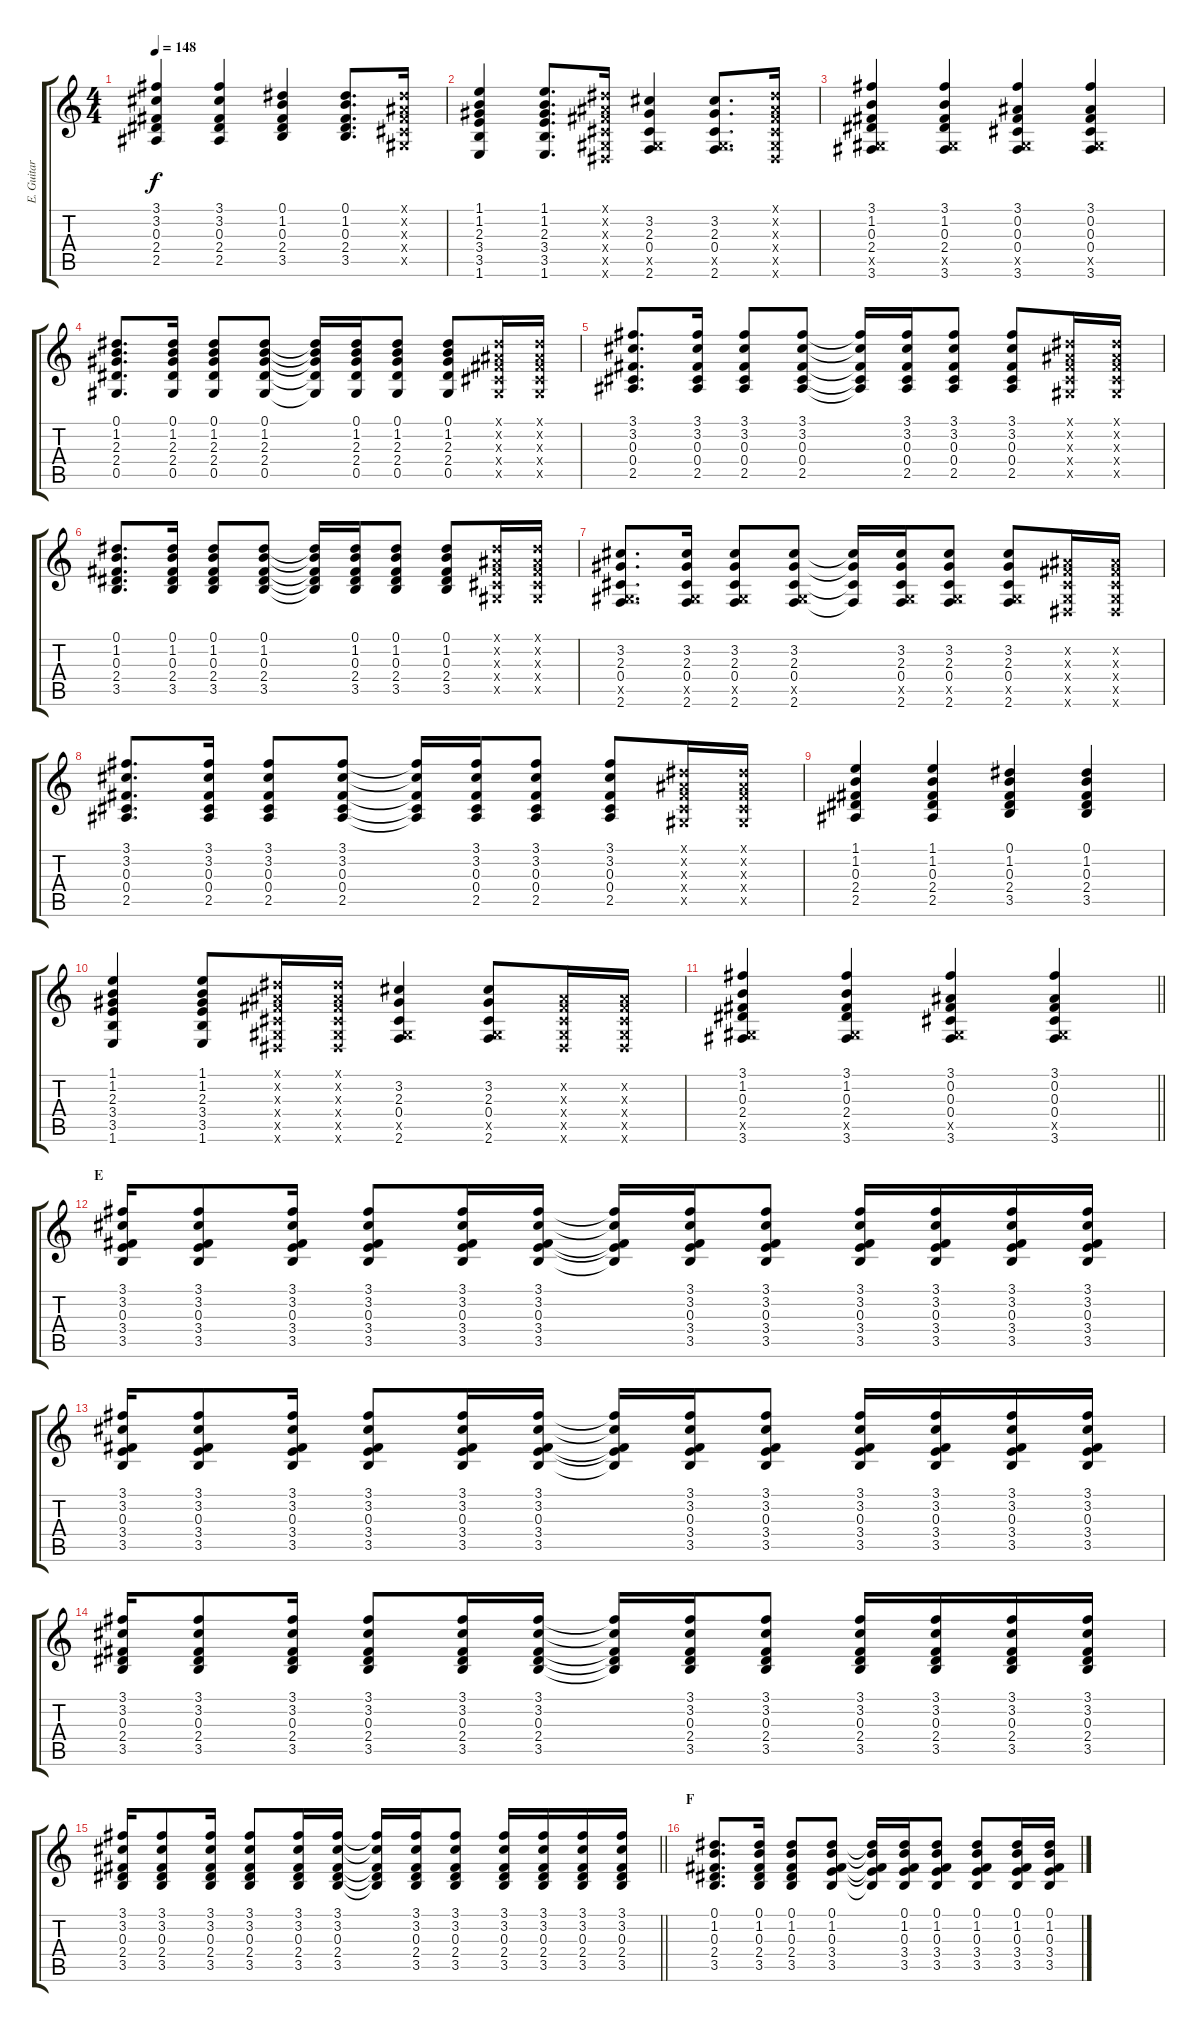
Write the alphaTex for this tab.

\track ("E. Guitar III (L. Channel)" "E. Guitar ") {instrument overdrivenguitar}
\staff {score tabs}
\tuning (Eb4 Bb3 Gb3 Db3 Ab2 Eb2) {hide}
\ts (4 4)
\tempo 148
\clef g2
\ks c
(3.1 3.2 0.3 2.4 2.5).4{dy f} (3.1 3.2 0.3 2.4 2.5).4 (0.1 1.2 0.3 2.4 3.5).4 (0.1 1.2 0.3 2.4 3.5).8{d} (0.1{x} 0.2{x} 0.3{x} 0.4{x} 0.5{x}).16 |
(1.1 1.2 2.3 3.4 3.5 1.6).4 (1.1 1.2 2.3 3.4 3.5 1.6).8{d} (0.1{x} 0.2{x} 0.3{x} 0.4{x} 0.5{x} 0.6{x}).16 (3.2 2.3 0.4 0.5{x} 2.6).4 (3.2 2.3 0.4 0.5{x} 2.6).8{d} (0.1{x} 0.2{x} 0.3{x} 0.4{x} 0.5{x} 0.6{x}).16 |
(3.1 1.2 0.3 2.4 0.5{x} 3.6).4 (3.1 1.2 0.3 2.4 0.5{x} 3.6).4 (3.1 0.2 0.3 0.4 0.5{x} 3.6).4 (3.1 0.2 0.3 0.4 0.5{x} 3.6).4 |
(0.1 1.2 2.3 2.4 0.5).8{d} (0.1 1.2 2.3 2.4 0.5).16 (0.1 1.2 2.3 2.4 0.5).8 (0.1 1.2 2.3 2.4 0.5).8 (0.1{t} 1.2{t} 2.3{t} 2.4{t} 0.5{t}).16 (0.1 1.2 2.3 2.4 0.5).16 (0.1 1.2 2.3 2.4 0.5).8 (0.1 1.2 2.3 2.4 0.5).8 (0.1{x} 0.2{x} 0.3{x} 0.4{x} 0.5{x}).16 (0.1{x} 0.2{x} 0.3{x} 0.4{x} 0.5{x}).16 |
(3.1 3.2 0.3 0.4 2.5).8{d} (3.1 3.2 0.3 0.4 2.5).16 (3.1 3.2 0.3 0.4 2.5).8 (3.1 3.2 0.3 0.4 2.5).8 (3.1{t} 3.2{t} 0.3{t} 0.4{t} 2.5{t}).16 (3.1 3.2 0.3 0.4 2.5).16 (3.1 3.2 0.3 0.4 2.5).8 (3.1 3.2 0.3 0.4 2.5).8 (0.1{x} 0.2{x} 0.3{x} 0.4{x} 0.5{x}).16 (0.1{x} 0.2{x} 0.3{x} 0.4{x} 0.5{x}).16 |
(0.1 1.2 0.3 2.4 3.5).8{d} (0.1 1.2 0.3 2.4 3.5).16 (0.1 1.2 0.3 2.4 3.5).8 (0.1 1.2 0.3 2.4 3.5).8 (0.1{t} 1.2{t} 0.3{t} 2.4{t} 3.5{t}).16 (0.1 1.2 0.3 2.4 3.5).16 (0.1 1.2 0.3 2.4 3.5).8 (0.1 1.2 0.3 2.4 3.5).8 (0.1{x} 0.2{x} 0.3{x} 0.4{x} 0.5{x}).16 (0.1{x} 0.2{x} 0.3{x} 0.4{x} 0.5{x}).16 |
(3.2 2.3 0.4 0.5{x} 2.6).8{d} (3.2 2.3 0.4 0.5{x} 2.6).16 (3.2 2.3 0.4 0.5{x} 2.6).8 (3.2 2.3 0.4 0.5{x} 2.6).8 (3.2{t} 2.3{t} 0.4{t} 2.6{t}).16 (3.2 2.3 0.4 0.5{x} 2.6).16 (3.2 2.3 0.4 0.5{x} 2.6).8 (3.2 2.3 0.4 0.5{x} 2.6).8 (0.2{x} 0.3{x} 0.4{x} 0.5{x} 0.6{x}).16 (0.2{x} 0.3{x} 0.4{x} 0.5{x} 0.6{x}).16 |
(3.1 3.2 0.3 0.4 2.5).8{d} (3.1 3.2 0.3 0.4 2.5).16 (3.1 3.2 0.3 0.4 2.5).8 (3.1 3.2 0.3 0.4 2.5).8 (3.1{t} 3.2{t} 0.3{t} 0.4{t} 2.5{t}).16 (3.1 3.2 0.3 0.4 2.5).16 (3.1 3.2 0.3 0.4 2.5).8 (3.1 3.2 0.3 0.4 2.5).8 (0.1{x} 0.2{x} 0.3{x} 0.4{x} 0.5{x}).16 (0.1{x} 0.2{x} 0.3{x} 0.4{x} 0.5{x}).16 |
(1.1 1.2 0.3 2.4 2.5).4 (1.1 1.2 0.3 2.4 2.5).4 (0.1 1.2 0.3 2.4 3.5).4 (0.1 1.2 0.3 2.4 3.5).4 |
(1.1 1.2 2.3 3.4 3.5 1.6).4 (1.1 1.2 2.3 3.4 3.5 1.6).8 (0.1{x} 0.2{x} 0.3{x} 0.4{x} 0.5{x} 0.6{x}).16 (0.1{x} 0.2{x} 0.3{x} 0.4{x} 0.5{x} 0.6{x}).16 (3.2 2.3 0.4 0.5{x} 2.6).4 (3.2 2.3 0.4 0.5{x} 2.6).8 (0.2{x} 0.3{x} 0.4{x} 0.5{x} 0.6{x}).16 (0.2{x} 0.3{x} 0.4{x} 0.5{x} 0.6{x}).16 |
\barLineRight lightlight
(3.1 1.2 0.3 2.4 0.5{x} 3.6).4 (3.1 1.2 0.3 2.4 0.5{x} 3.6).4 (3.1 0.2 0.3 0.4 0.5{x} 3.6).4 (3.1 0.2 0.3 0.4 0.5{x} 3.6).4 |
\section ("" "E")
(3.1 3.2 0.3 3.4 3.5).16 (3.1 3.2 0.3 3.4 3.5).8 (3.1 3.2 0.3 3.4 3.5).16 (3.1 3.2 0.3 3.4 3.5).8 (3.1 3.2 0.3 3.4 3.5).16 (3.1 3.2 0.3 3.4 3.5).16 (3.1{t} 3.2{t} 0.3{t} 3.4{t} 3.5{t}).16 (3.1 3.2 0.3 3.4 3.5).16 (3.1 3.2 0.3 3.4 3.5).8 (3.1 3.2 0.3 3.4 3.5).16 (3.1 3.2 0.3 3.4 3.5).16 (3.1 3.2 0.3 3.4 3.5).16 (3.1 3.2 0.3 3.4 3.5).16 |
(3.1 3.2 0.3 3.4 3.5).16 (3.1 3.2 0.3 3.4 3.5).8 (3.1 3.2 0.3 3.4 3.5).16 (3.1 3.2 0.3 3.4 3.5).8 (3.1 3.2 0.3 3.4 3.5).16 (3.1 3.2 0.3 3.4 3.5).16 (3.1{t} 3.2{t} 0.3{t} 3.4{t} 3.5{t}).16 (3.1 3.2 0.3 3.4 3.5).16 (3.1 3.2 0.3 3.4 3.5).8 (3.1 3.2 0.3 3.4 3.5).16 (3.1 3.2 0.3 3.4 3.5).16 (3.1 3.2 0.3 3.4 3.5).16 (3.1 3.2 0.3 3.4 3.5).16 |
(3.1 3.2 0.3 2.4 3.5).16 (3.1 3.2 0.3 2.4 3.5).8 (3.1 3.2 0.3 2.4 3.5).16 (3.1 3.2 0.3 2.4 3.5).8 (3.1 3.2 0.3 2.4 3.5).16 (3.1 3.2 0.3 2.4 3.5).16 (3.1{t} 3.2{t} 0.3{t} 2.4{t} 3.5{t}).16 (3.1 3.2 0.3 2.4 3.5).16 (3.1 3.2 0.3 2.4 3.5).8 (3.1 3.2 0.3 2.4 3.5).16 (3.1 3.2 0.3 2.4 3.5).16 (3.1 3.2 0.3 2.4 3.5).16 (3.1 3.2 0.3 2.4 3.5).16 |
\barLineRight lightlight
(3.1 3.2 0.3 2.4 3.5).16 (3.1 3.2 0.3 2.4 3.5).8 (3.1 3.2 0.3 2.4 3.5).16 (3.1 3.2 0.3 2.4 3.5).8 (3.1 3.2 0.3 2.4 3.5).16 (3.1 3.2 0.3 2.4 3.5).16 (3.1{t} 3.2{t} 0.3{t} 2.4{t} 3.5{t}).16 (3.1 3.2 0.3 2.4 3.5).16 (3.1 3.2 0.3 2.4 3.5).8 (3.1 3.2 0.3 2.4 3.5).16 (3.1 3.2 0.3 2.4 3.5).16 (3.1 3.2 0.3 2.4 3.5).16 (3.1 3.2 0.3 2.4 3.5).16 |
\section ("" "F")
(0.1 1.2 0.3 2.4 3.5).8{d} (0.1 1.2 0.3 2.4 3.5).16 (0.1 1.2 0.3 2.4 3.5).8 (0.1 1.2 0.3 3.4 3.5).8 (0.1{t} 1.2{t} 0.3{t} 3.4{t} 3.5{t}).16 (0.1 1.2 0.3 3.4 3.5).16 (0.1 1.2 0.3 3.4 3.5).8 (0.1 1.2 0.3 3.4 3.5).8 (0.1 1.2 0.3 3.4 3.5).16 (0.1 1.2 0.3 3.4 3.5).16
